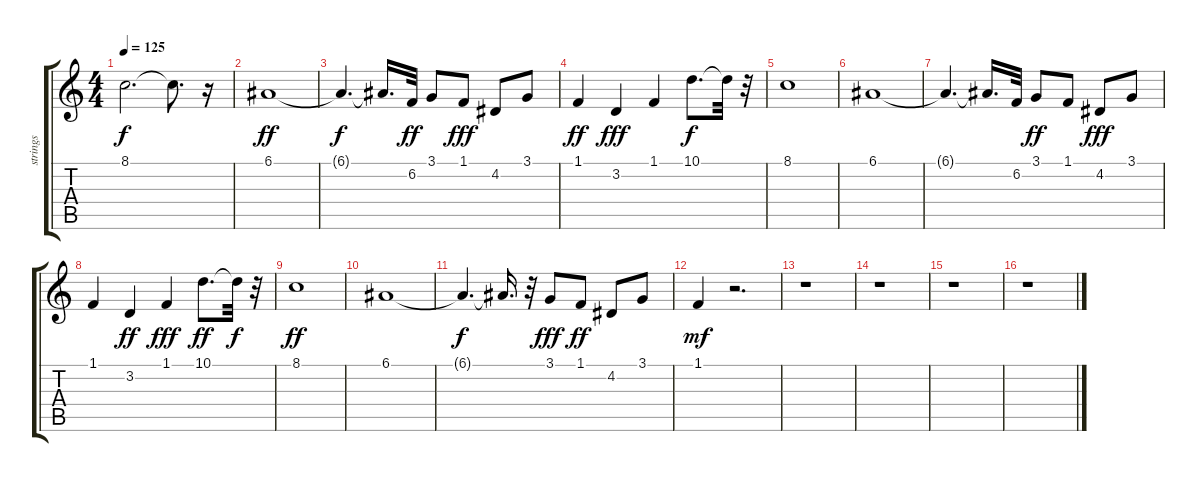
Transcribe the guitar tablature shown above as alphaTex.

\track ("strings " "strings ") {instrument synthstrings2}
\staff {score tabs}
\tuning (E4 B3 G3 D3 A2 E2) {hide}
\ts (4 4)
\tempo 125
\clef g2
\ks c
8.1.2{d dy f} 8.1{t}.8{d} r.16 |
6.1.1{dy ff} |
6.1{t}.4{d dy f} 6.1{t}.16{d} 6.2.32{dy ff} 3.1.8 1.1.8{dy fff} 4.2.8 3.1.8 |
1.1.4{dy ff} 3.2.4{dy fff} 1.1.4 10.1.8{d dy f} 10.1{t}.32 r.32 |
8.1.1 |
6.1.1 |
6.1{t}.4{d} 6.1{t}.16{d} 6.2.32 3.1.8{dy ff} 1.1.8 4.2.8{dy fff} 3.1.8 |
1.1.4 3.2.4{dy ff} 1.1.4{dy fff} 10.1.8{d dy ff} 10.1{t}.32{dy f} r.32 |
8.1.1{dy ff} |
6.1.1 |
6.1{t}.4{d dy f} 6.1{t}.16{d} r.32 3.1.8{dy fff} 1.1.8{dy ff} 4.2.8 3.1.8 |
1.1.4{dy mf} r.2{d} |
r.1 |
r.1 |
r.1 |
r.1
